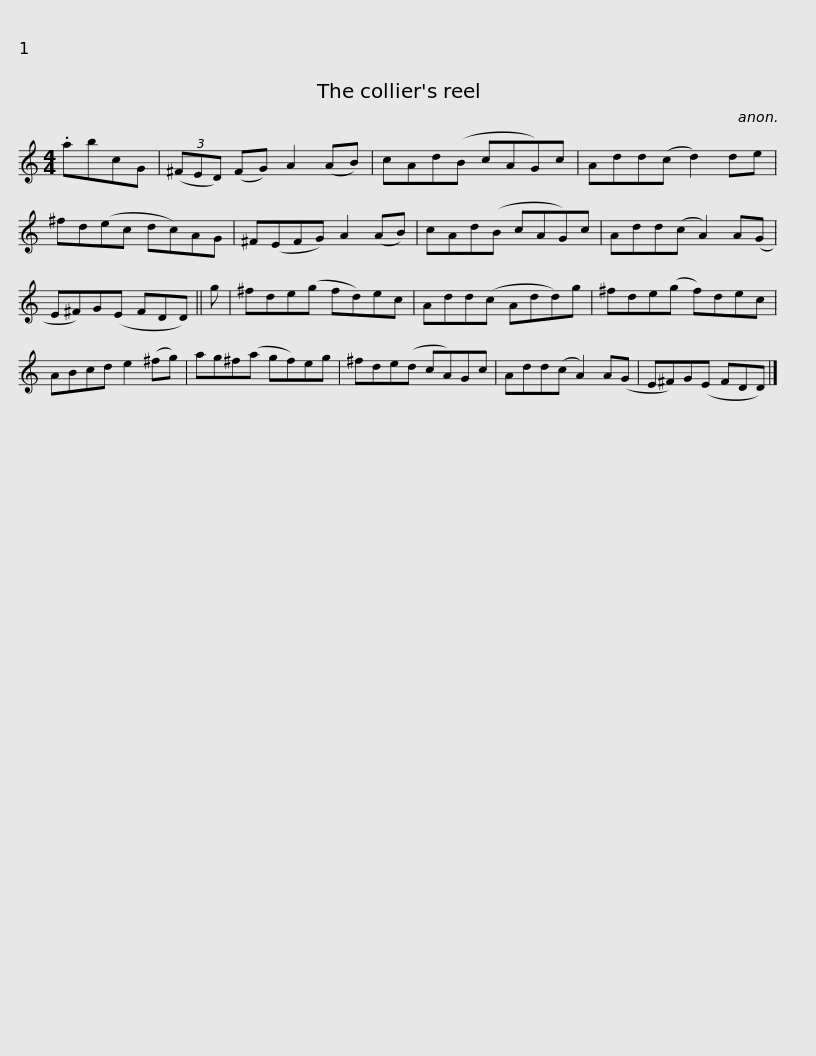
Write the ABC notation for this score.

X:1
L:1/8
M:4/4
I:linebreak $
K:C
V:1 treble
V:1
 .abcG | (3(^FED) (FG) A2 (AB) | cAd(B cAG)c | Add(c d2) de | ^fd(ec dc)AG | %5
 ^F(EFG) A2 (AB) |$ cAd(B cAG)c | Add(c A2) A(G | E^F)G(E FDD) || g | %10
 ^fde(g fd)ec | Add(c Add)g |$ ^fde(g f)dec | ABcd e2 (^fg) | ag^f(a gf)eg | %15
 ^fde(d cA)Gc | Add(c A2) A(G | E^F)G(E FDD) |] %18
